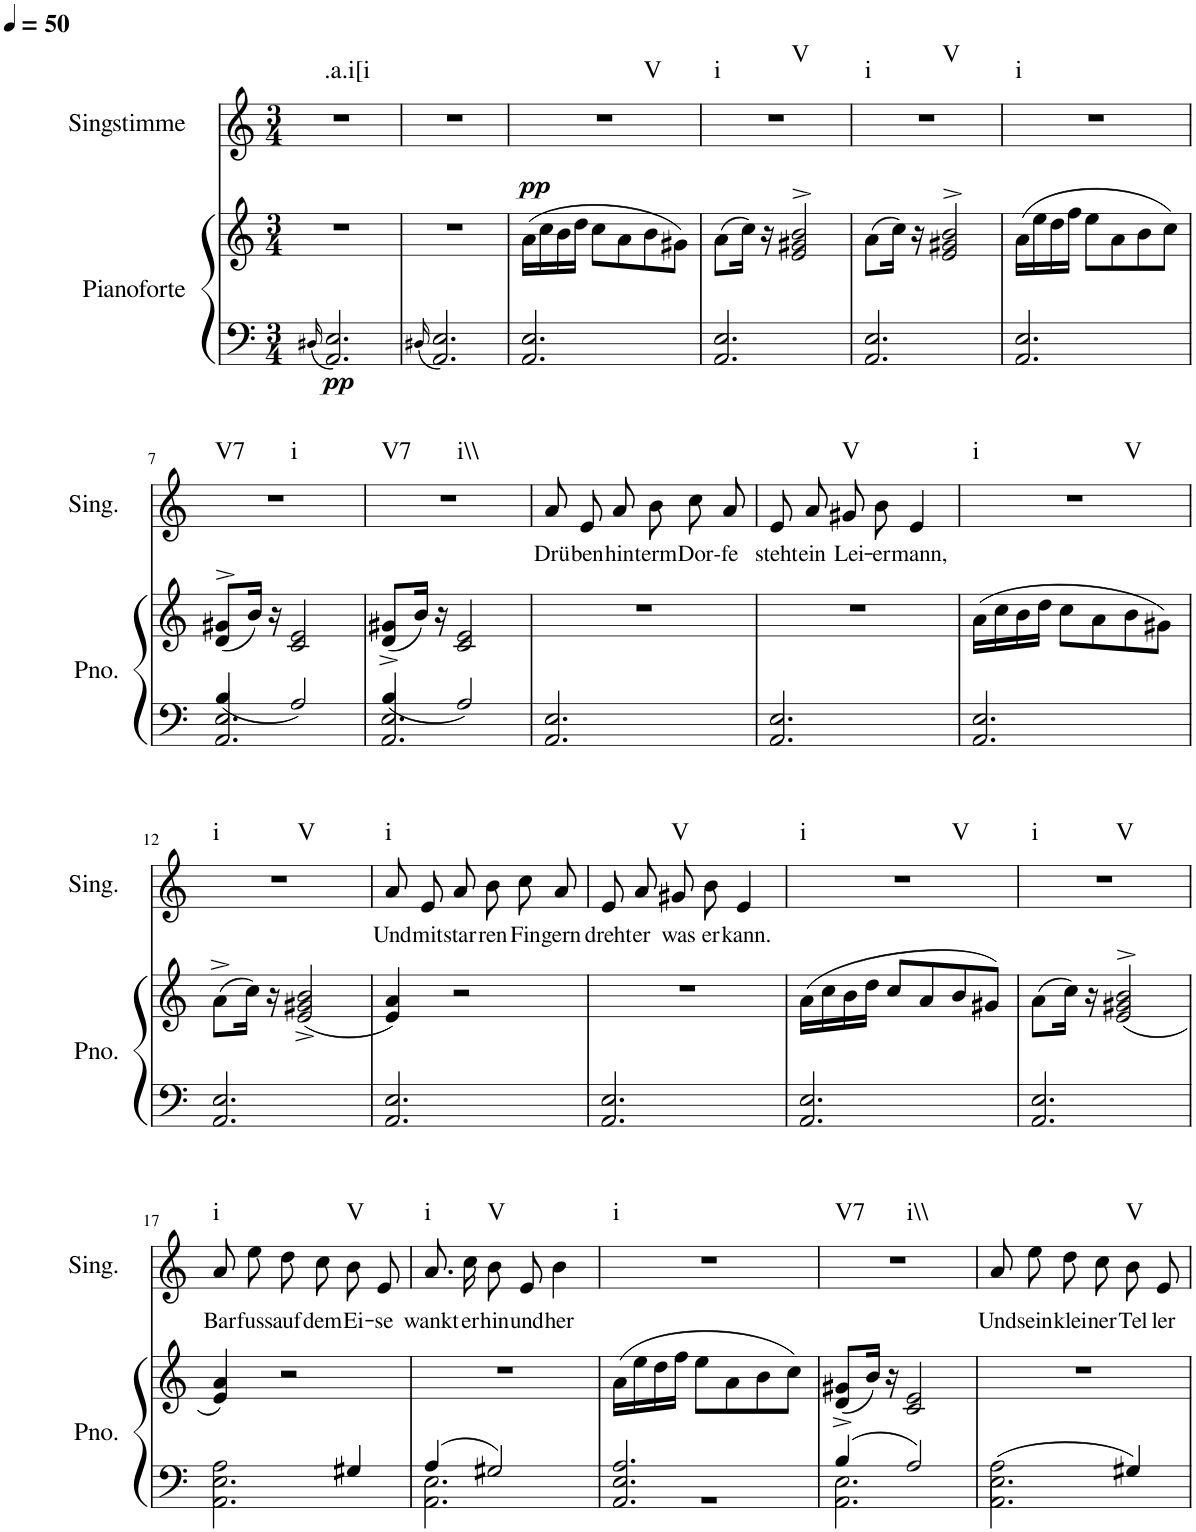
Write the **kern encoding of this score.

**kern	**kern	**dynam	**kern	**text	**harte
*part2	*part2	*part2	*part1	*part1	*part1
*staff3	*staff2	*staff2/3	*staff1	*staff1	*
*I"Pianoforte	*	*	*I"Singstimme	*	*
*I'Pno.	*	*	*I'Sing.	*	*
*clefF4	*clefG2	*	*clefG2	*	*
*k[]	*k[]	*	*k[]	*	*
*M3/4	*M3/4	*	*M3/4	*	*
*MM50	*MM50	*	*MM50	*	*
=1	=1	=1	=1	=1	=1
16qD#X/	.	.	.	.	.
!	!	!LO:DY:b=2	!	!	!LO:H:kt=.a.i[i
2.AA/ 2.E/	2.r	pp	2.r	.	N
=2	=2	=2	=2	=2	=2
16qD#X/	.	.	.	.	.
2.AA/ 2.E/	2.r	.	2.r	.	.
=3	=3	=3	=3	=3	=3
!	!	!	!	!	!LO:H:kt=V
2.AA/ 2.E/	(16a\LL	.	2.r	.	N
!	!	!LO:DY:a	!	!	!
.	16cc\	pp	.	.	.
.	16b\	.	.	.	.
.	16dd\JJ	.	.	.	.
.	8cc\L	.	.	.	.
.	8a\	.	.	.	.
.	8b\	.	.	.	.
.	8g#X\J)	.	.	.	.
=4	=4	=4	=4	=4	=4
!	!	!	!	!	!LO:H:n=1:kt=i
!	!	!	!	!	!LO:H:n=2:kt=V
2.AA/ 2.E/	(8a\L	.	2.r	.	N N
.	16cc\Jk)	.	.	.	.
.	16r	.	.	.	.
.	2e/^> 2g#X/^> 2b/^>	.	.	.	.
=5	=5	=5	=5	=5	=5
!	!	!	!	!	!LO:H:n=1:kt=i
!	!	!	!	!	!LO:H:n=2:kt=V
2.AA/ 2.E/	(8a\L	.	2.r	.	N N
.	16cc\Jk)	.	.	.	.
.	16r	.	.	.	.
.	2e/^> 2g#X/^> 2b/^>	.	.	.	.
=6	=6	=6	=6	=6	=6
!	!	!	!	!	!LO:H:kt=i
2.AA/ 2.E/	(16a\LL	.	2.r	.	N
.	16ee\	.	.	.	.
.	16dd\	.	.	.	.
.	16ff\JJ	.	.	.	.
.	8ee\L	.	.	.	.
.	8a\	.	.	.	.
.	8b\	.	.	.	.
.	8cc\J)	.	.	.	.
!!LO:LB:g=z
=7	=7	=7	=7	=7	=7
*^	*	*	*	*	*
!	!	!	!	!	!	!LO:H:n=1:kt=V7
!	!	!	!	!	!	!LO:H:n=2:kt=i
2.AA/ 2.E/	4B/	(8d/^> 8g#X/^>L	.	2.r	.	N N
.	.	16b/Jk)	.	.	.	.
.	.	16r	.	.	.	.
.	2A/	2c/ 2e/	.	.	.	.
=8	=8	=8	=8	=8	=8	=8
!	!	!	!	!	!	!LO:H:n=1:kt=V7
!	!	!	!	!	!	!LO:H:n=2:kt=i\\
2.AA/ 2.E/	4B/	(8d/^ 8g#X/^L	.	2.r	.	N N
.	.	16b/Jk)	.	.	.	.
.	.	16r	.	.	.	.
.	2A/	2c/ 2e/	.	.	.	.
=9	=9	=9	=9	=9	=9	=9
!	!	!	!	!	!LO:LY:b	!
*v	*v	*	*	*	*	*
2.AA/ 2.E/	2.r	.	8a/L	Drü-	.
!	!	!	!	!LO:LY:b	!
.	.	.	8e/J	-ben	.
!	!	!	!	!LO:LY:b	!
.	.	.	8a/L	hin	.
!	!	!	!	!LO:LY:b	!
.	.	.	8b/J	term	.
!	!	!	!	!LO:LY:b	!
.	.	.	8cc\L	Dor-	.
!	!	!	!	!LO:LY:b	!
.	.	.	8a\J	fe	.
=10	=10	=10	=10	=10	=10
!	!	!	!	!LO:LY:b	!
2.AA/ 2.E/	2.r	.	8e/L	steht	.
!	!	!	!	!LO:LY:b	!
.	.	.	8a/J	ein	.
!	!	!	!	!LO:LY:b	!LO:H:kt=V
.	.	.	8g#X/L	Lei-	N
!	!	!	!	!LO:LY:b	!
.	.	.	8b/J	-er	.
!	!	!	!	!LO:LY:b	!
.	.	.	4e/	mann,	.
=11	=11	=11	=11	=11	=11
!	!	!	!	!	!LO:H:n=1:kt=i
!	!	!	!	!	!LO:H:n=2:kt=V
2.AA/ 2.E/	(16a\LL	.	2.r	.	N N
.	16cc\	.	.	.	.
.	16b\	.	.	.	.
.	16dd\JJ	.	.	.	.
.	8cc\L	.	.	.	.
.	8a\	.	.	.	.
.	8b\	.	.	.	.
.	8g#X\J)	.	.	.	.
!!LO:LB:g=z
=12	=12	=12	=12	=12	=12
!	!	!	!	!	!LO:H:n=1:kt=i
!	!	!	!	!	!LO:H:n=2:kt=V
2.AA/ 2.E/	(8a^\L	.	2.r	.	N N
.	16cc\Jk)	.	.	.	.
.	16r	.	.	.	.
.	(2e/^ 2g#X/^ 2b/^	.	.	.	.
=13	=13	=13	=13	=13	=13
!	!	!	!	!LO:LY:b	!LO:H:kt=i
2.AA/ 2.E/	4e/ 4a/)	.	8a/L	Und	N
!	!	!	!	!LO:LY:b	!
.	.	.	8e/J	mit	.
!	!	!	!	!LO:LY:b	!
.	2r	.	8a/L	star-	.
!	!	!	!	!LO:LY:b	!
.	.	.	8b/J	-ren	.
!	!	!	!	!LO:LY:b	!
.	.	.	8cc\L	Fin-	.
!	!	!	!	!LO:LY:b	!
.	.	.	8a\J	-gern	.
=14	=14	=14	=14	=14	=14
!	!	!	!	!LO:LY:b	!
2.AA/ 2.E/	2.r	.	8e/L	dreht	.
!	!	!	!	!LO:LY:b	!
.	.	.	8a/J	er	.
!	!	!	!	!LO:LY:b	!LO:H:kt=V
.	.	.	8g#X/L	was	N
!	!	!	!	!LO:LY:b	!
.	.	.	8b/J	er	.
!	!	!	!	!LO:LY:b	!
.	.	.	4e/	kann.	.
=15	=15	=15	=15	=15	=15
!	!	!	!	!	!LO:H:n=1:kt=i
!	!	!	!	!	!LO:H:n=2:kt=V
2.AA/ 2.E/	(16a\LL	.	2.r	.	N N
.	16cc\	.	.	.	.
.	16b\	.	.	.	.
.	16dd\JJ	.	.	.	.
.	8cc/L	.	.	.	.
.	8a/	.	.	.	.
.	8b/	.	.	.	.
.	8g#X/J)	.	.	.	.
=16	=16	=16	=16	=16	=16
!	!	!	!	!	!LO:H:n=1:kt=i
!	!	!	!	!	!LO:H:n=2:kt=V
2.AA/ 2.E/	(8a\L	.	2.r	.	N N
.	16cc\Jk)	.	.	.	.
.	16r	.	.	.	.
.	(2e/^> 2g#X/^> 2b/^>	.	.	.	.
!!LO:LB:g=z
=17	=17	=17	=17	=17	=17
*^	*	*	*	*	*
!	!	!	!	!	!LO:LY:b	!LO:H:kt=i
2A\	2.AA\ 2.E\	4e/ 4a/)	.	8a\L	Bar-	N
!	!	!	!	!	!LO:LY:b	!
.	.	.	.	8ee\J	-fuss	.
!	!	!	!	!	!LO:LY:b	!
.	.	2r	.	8dd\L	auf	.
!	!	!	!	!	!LO:LY:b	!
.	.	.	.	8cc\J	dem	.
!	!	!	!	!	!LO:LY:b	!LO:H:kt=V
4G#X/	.	.	.	8b/L	Ei-	N
!	!	!	!	!	!LO:LY:b	!
.	.	.	.	8e/J	-se	.
=18	=18	=18	=18	=18	=18	=18
!	!	!	!	!	!LO:LY:b	!LO:H:kt=i
4A/	2.AA\ 2.E\	2.r	.	8.a\L	wankt	N
!	!	!	!	!	!LO:LY:b	!
.	.	.	.	16cc\Jk	er	.
!	!	!	!	!	!LO:LY:b	!LO:H:kt=V
2G#X/	.	.	.	8b/L	hin	N
!	!	!	!	!	!LO:LY:b	!
.	.	.	.	8e/J	und	.
!	!	!	!	!	!LO:LY:b	!
.	.	.	.	4b\	her	.
=19	=19	=19	=19	=19	=19	=19
!	!	!	!	!	!	!LO:H:kt=i
2.AA/ 2.E/ 2.A/	2.r	(16a\LL	.	2.r	.	N
.	.	16ee\	.	.	.	.
.	.	16dd\	.	.	.	.
.	.	16ff\JJ	.	.	.	.
.	.	8ee\L	.	.	.	.
.	.	8a\	.	.	.	.
.	.	8b\	.	.	.	.
.	.	8cc\J)	.	.	.	.
=20	=20	=20	=20	=20	=20	=20
!	!	!	!	!	!	!LO:H:n=1:kt=V7
!	!	!	!	!	!	!LO:H:n=2:kt=i\\
4B/	2.AA\ 2.E\	(8d/^ 8g#X/^L	.	2.r	.	N N
.	.	16b/Jk)	.	.	.	.
.	.	16r	.	.	.	.
2A/	.	2c/ 2e/	.	.	.	.
=21	=21	=21	=21	=21	=21	=21
!	!	!	!	!	!LO:LY:b	!
2A\	2.AA\ 2.E\	2.r	.	8a\L	Und	.
!	!	!	!	!	!LO:LY:b	!
.	.	.	.	8ee\J	sein	.
!	!	!	!	!	!LO:LY:b	!
.	.	.	.	8dd\L	klei-	.
!	!	!	!	!	!LO:LY:b	!
.	.	.	.	8cc\J	-ner	.
!	!	!	!	!	!LO:LY:b	!LO:H:kt=V
4G#X/	.	.	.	8b/L	Tel-	N
!	!	!	!	!	!LO:LY:b	!
.	.	.	.	8e/J	-ler	.
*v	*v	*	*	*	*	*
=	=	=	=	=	=
*-	*-	*-	*-	*-	*-
